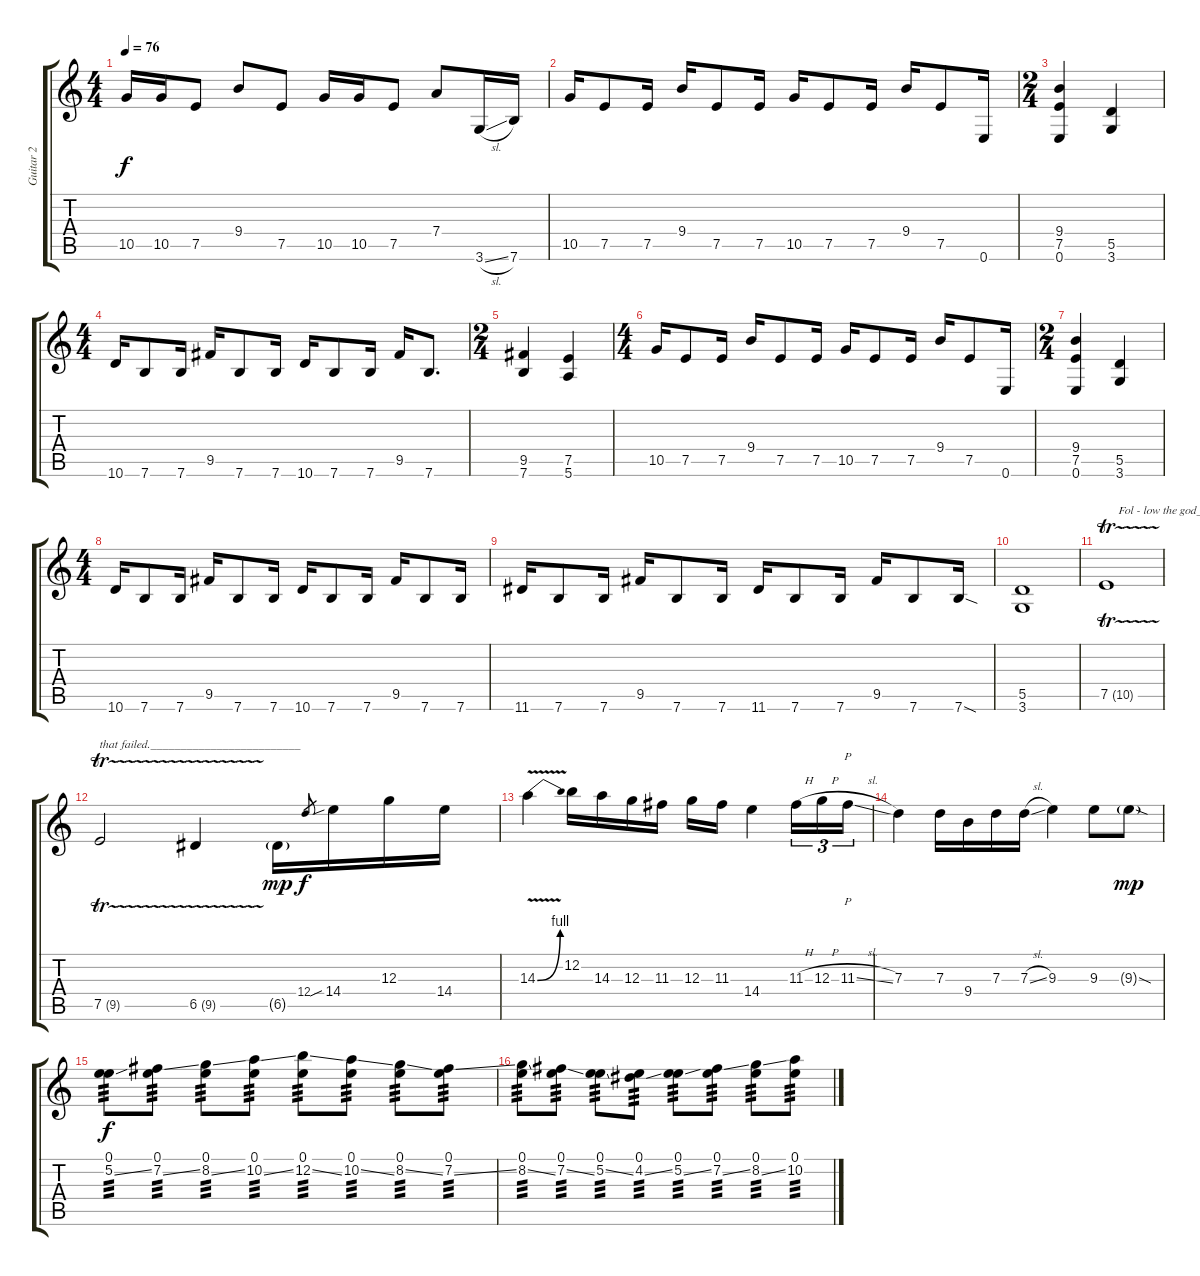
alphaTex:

\track ("Guitar 2" "Guitar 2") {instrument distortionguitar}
\staff {score tabs}
\tuning (E4 B3 G3 D3 A2 E2) {hide}
\ts (4 4)
\tempo 76
\clef g2
\ks c
10.5.16{dy f} 10.5.16 7.5.8 9.4.8 7.5.8 10.5.16 10.5.16 7.5.8 7.4.8 3.6{sl}.16 7.6.16 |
10.5.16 7.5.8 7.5.16 9.4.16 7.5.8 7.5.16 10.5.16 7.5.8 7.5.16 9.4.16 7.5.8 0.6.16 |
\ts (2 4)
(9.4 7.5 0.6).4 (5.5 3.6).4 |
\ts (4 4)
10.6.16 7.6.8 7.6.16 9.5.16 7.6.8 7.6.16 10.6.16 7.6.8 7.6.16 9.5.16 7.6.8{d} |
\ts (2 4)
(9.5 7.6).4 (7.5 5.6).4 |
\ts (4 4)
10.5.16 7.5.8 7.5.16 9.4.16 7.5.8 7.5.16 10.5.16 7.5.8 7.5.16 9.4.16 7.5.8 0.6.16 |
\ts (2 4)
(9.4 7.5 0.6).4 (5.5 3.6).4 |
\ts (4 4)
10.6.16 7.6.8 7.6.16 9.5.16 7.6.8 7.6.16 10.6.16 7.6.8 7.6.16 9.5.16 7.6.8 7.6.16 |
11.6.16 7.6.8 7.6.16 9.5.16 7.6.8 7.6.16 11.6.16 7.6.8 7.6.16 9.5.16 7.6.8 7.6{sod}.16 |
(5.5 3.6).1{txt "                                Fol - low the god_"} |
7.5{tr (10 16)}.1 |
7.5{tr (9 16)}.2{txt "that failed._________________________"} 6.5{tr (9 16)}.4 6.5{g}.16{dy mp} 12.4.8{gr dy f} 14.4{sib}.16 12.3.16 14.4.16 |
14.3{be (bend 0 0 60 4) v}.4 12.2.16 14.3.16 12.3.16 11.3.16 12.3.16 11.3.16 14.4.4 11.3{h}.16{tu (3 2)} 12.3{h}.16{tu (3 2)} 11.3{sl}.16{p tu (3 2)} |
7.3.4 7.3.16 9.4.16 7.3.16 7.3{sl}.16 9.3.4 9.3.8 9.3{sod g}.8{dy mp} |
(0.1 5.2{ss}).8{tp 3 dy f} (0.1 7.2{ss}).8{tp 3} (0.1 8.2{ss}).8{tp 3} (0.1 10.2{ss}).8{tp 3} (0.1 12.2{ss}).8{tp 3} (0.1 10.2{ss}).8{tp 3} (0.1 8.2{ss}).8{tp 3} (0.1 7.2{ss}).8{tp 3} |
(0.1 8.2{ss}).8{tp 3} (0.1 7.2{ss}).8{tp 3} (0.1 5.2{ss}).8{tp 3} (0.1 4.2{ss}).8{tp 3} (0.1 5.2{ss}).8{tp 3} (0.1 7.2{ss}).8{tp 3} (0.1 8.2{ss}).8{tp 3} (0.1 10.2).8{tp 3}
